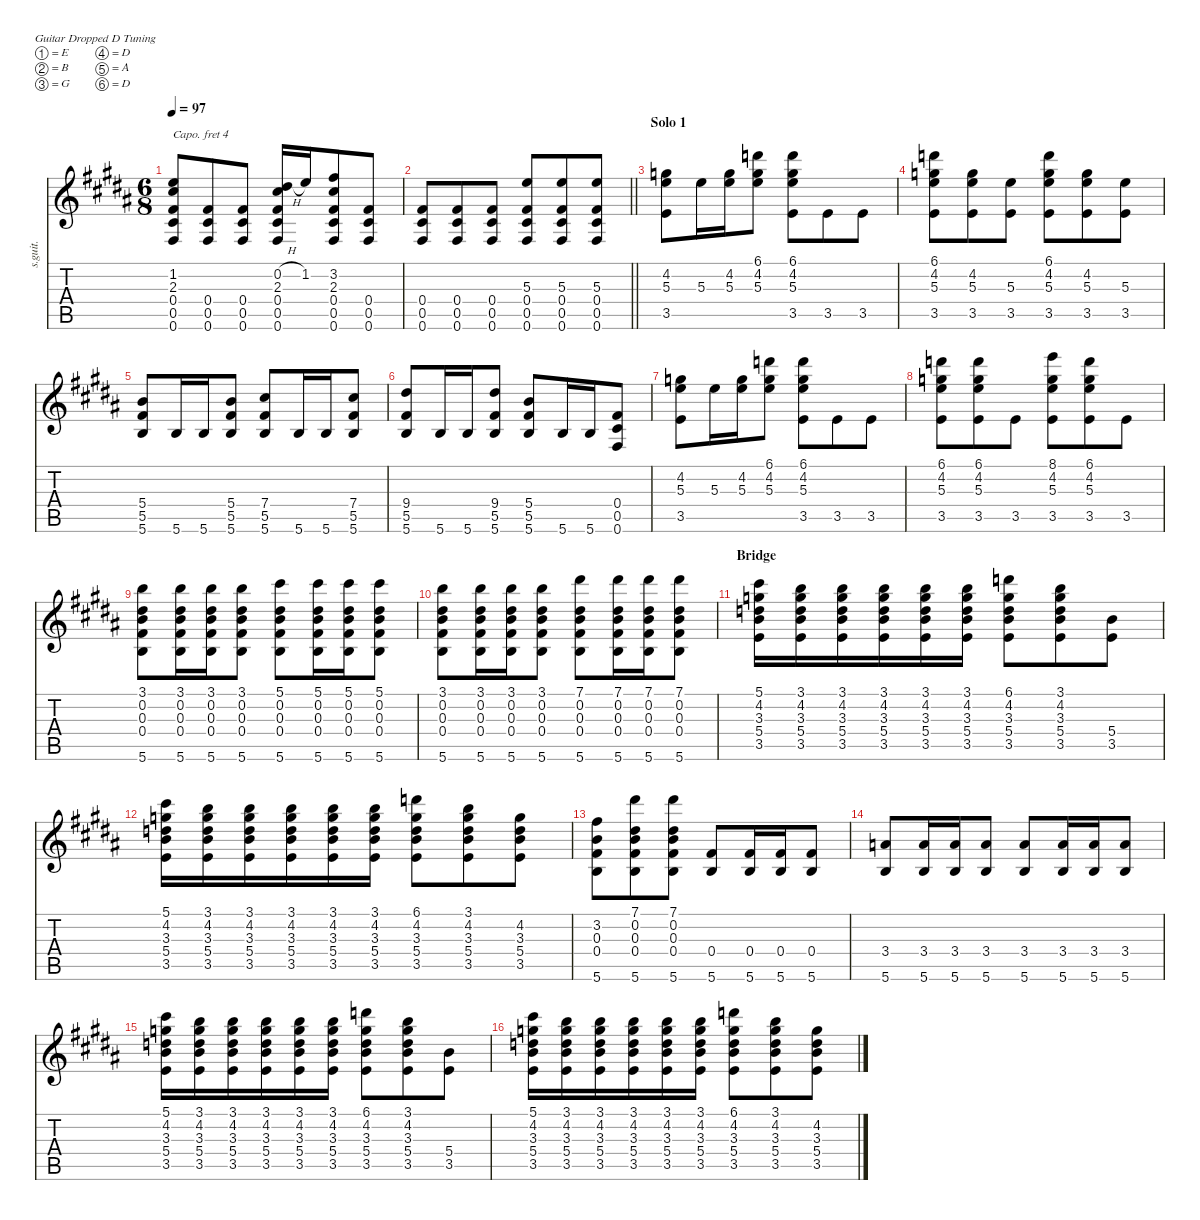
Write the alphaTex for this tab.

\defaultSystemsLayout 4
\hideDynamics
\bracketExtendMode nobrackets
\track ("Steel Guitar" "s.guit.") {instrument acousticguitarsteel}
\staff {score tabs}
\capo 4
\tuning (E4 B3 G3 D3 A2 D2)
\ts (6 8)
\tempo 97
\clef g2
\ks b
(1.2{acc forcenatural} 2.3{acc #} 0.6{acc #} 0.5{acc #} 0.4{acc #}).8{dy mf beam Up} (0.4{acc #} 0.5{acc #} 0.6{acc #}).8{beam Up} (0.6{acc #} 0.5{acc #} 0.4{acc #}).8{beam Up} (0.6{acc #} 0.5{acc #} 0.4{acc #} 2.3{acc #} 0.2{h acc #}).16{beam Up} 1.2{acc forcenatural}.16{beam Up} (3.2{acc #} 2.3{acc #} 0.4{acc #} 0.5{acc #} 0.6{acc #}).8{beam Up} (0.6{acc #} 0.5{acc #} 0.4{acc #}).8{beam Up} |
\barLineRight lightlight
(0.6{acc #} 0.5{acc #} 0.4{acc #}).8{beam Up} (0.6{acc #} 0.5{acc #} 0.4{acc #}).8{beam Up} (0.6{acc #} 0.5{acc #} 0.4{acc #}).8{beam Up} (0.6{acc #} 0.5{acc #} 0.4{acc #} 5.3{acc forcenatural}).8{beam Up} (0.6{acc #} 0.5{acc #} 0.4{acc #} 5.3{acc forcenatural}).8{beam Up} (0.6{acc #} 0.4{acc #} 0.5{acc #} 5.3{acc forcenatural}).8{beam Up} |
\section ("" "Solo 1")
(3.5{acc forcenatural} 5.3{acc forcenatural} 4.2{acc forcenatural}).8{beam Down} 5.3{acc forcenatural}.16{beam Down} (4.2{acc forcenatural} 5.3{acc forcenatural}).16{beam Down} (6.1{acc forcenatural} 5.3{acc forcenatural} 4.2{acc forcenatural}).8{beam Down} (3.5{acc forcenatural} 5.3{acc forcenatural} 4.2{acc forcenatural} 6.1{acc forcenatural}).8{beam Down} 3.5{acc forcenatural}.8{beam Down} 3.5{acc forcenatural}.8{beam Down} |
(3.5{acc forcenatural} 6.1{acc forcenatural} 4.2{acc forcenatural} 5.3{acc forcenatural}).8{beam Down} (4.2{acc forcenatural} 5.3{acc forcenatural} 3.5{acc forcenatural}).8{beam Down} (5.3{acc forcenatural} 3.5{acc forcenatural}).8{beam Down} (6.1{acc forcenatural} 5.3{acc forcenatural} 4.2{acc forcenatural} 3.5{acc forcenatural}).8{beam Down} (4.2{acc forcenatural} 5.3{acc forcenatural} 3.5{acc forcenatural}).8{beam Down} (5.3{acc forcenatural} 3.5{acc forcenatural}).8{beam Down} |
(5.6{acc forcenatural} 5.5{acc #} 5.4{acc forcenatural}).8{beam Up} 5.6{acc forcenatural}.16{beam Up} 5.6{acc forcenatural}.16{beam Up} (5.6{acc forcenatural} 5.5{acc #} 5.4{acc forcenatural}).8{beam Up} (5.6{acc forcenatural} 7.4{acc #} 5.5{acc #}).8{beam Up} 5.6{acc forcenatural}.16{beam Up} 5.6{acc forcenatural}.16{beam Up} (5.6{acc forcenatural} 5.5{acc #} 7.4{acc #}).8{beam Up} |
(9.4{acc #} 5.5{acc #} 5.6{acc forcenatural}).8{beam Up} 5.6{acc forcenatural}.16{beam Up} 5.6{acc forcenatural}.16{beam Up} (5.6{acc forcenatural} 5.5{acc #} 9.4{acc #}).8{beam Up} (5.6{acc forcenatural} 5.5{acc #} 5.4{acc forcenatural}).8{beam Up} 5.6{acc forcenatural}.16{beam Up} 5.6{acc forcenatural}.16{beam Up} (0.6{acc #} 0.5{acc #} 0.4{acc #}).8{beam Up} |
(3.5{acc forcenatural} 5.3{acc forcenatural} 4.2{acc forcenatural}).8{beam Down} 5.3{acc forcenatural}.16{beam Down} (4.2{acc forcenatural} 5.3{acc forcenatural}).16{beam Down} (6.1{acc forcenatural} 5.3{acc forcenatural} 4.2{acc forcenatural}).8{beam Down} (3.5{acc forcenatural} 5.3{acc forcenatural} 4.2{acc forcenatural} 6.1{acc forcenatural}).8{beam Down} 3.5{acc forcenatural}.8{beam Down} 3.5{acc forcenatural}.8{beam Down} |
(3.5{acc forcenatural} 5.3{acc forcenatural} 4.2{acc forcenatural} 6.1{acc forcenatural}).8{beam Down} (6.1{acc forcenatural} 5.3{acc forcenatural} 4.2{acc forcenatural} 3.5{acc forcenatural}).8{beam Down} 3.5{acc forcenatural}.8{beam Down} (8.1{acc forcenatural} 5.3{acc forcenatural} 4.2{acc forcenatural} 3.5{acc forcenatural}).8{beam Down} (6.1{acc forcenatural} 5.3{acc forcenatural} 4.2{acc forcenatural} 3.5{acc forcenatural}).8{beam Down} 3.5{acc forcenatural}.8{beam Down} |
(5.6{acc forcenatural} 0.4{acc #} 0.3{acc forcenatural} 0.2{acc #} 3.1{acc forcenatural}).8{beam Down} (5.6{acc forcenatural} 0.4{acc #} 0.3{acc forcenatural} 0.2{acc #} 3.1{acc forcenatural}).16{beam Down} (3.1{acc forcenatural} 0.4{acc #} 0.3{acc forcenatural} 0.2{acc #} 5.6{acc forcenatural}).16{beam Down} (3.1{acc forcenatural} 0.4{acc #} 0.3{acc forcenatural} 0.2{acc #} 5.6{acc forcenatural}).8{beam Down} (5.1{acc #} 0.4{acc #} 0.3{acc forcenatural} 0.2{acc #} 5.6{acc forcenatural}).8{beam Down} (5.1{acc #} 0.2{acc #} 0.3{acc forcenatural} 0.4{acc #} 5.6{acc forcenatural}).16{beam Down} (5.1{acc #} 0.4{acc #} 0.3{acc forcenatural} 0.2{acc #} 5.6{acc forcenatural}).16{beam Down} (5.1{acc #} 0.4{acc #} 0.3{acc forcenatural} 0.2{acc #} 5.6{acc forcenatural}).8{beam Down} |
(3.1{acc forcenatural} 0.4{acc #} 0.3{acc forcenatural} 0.2{acc #} 5.6{acc forcenatural}).8{beam Down} (5.6{acc forcenatural} 0.4{acc #} 0.3{acc forcenatural} 0.2{acc #} 3.1{acc forcenatural}).16{beam Down} (3.1{acc forcenatural} 0.4{acc #} 0.3{acc forcenatural} 0.2{acc #} 5.6{acc forcenatural}).16{beam Down} (3.1{acc forcenatural} 0.4{acc #} 0.3{acc forcenatural} 0.2{acc #} 5.6{acc forcenatural}).8{beam Down} (7.1{acc #} 0.4{acc #} 0.3{acc forcenatural} 0.2{acc #} 5.6{acc forcenatural}).8{beam Down} (7.1{acc #} 0.2{acc #} 0.3{acc forcenatural} 0.4{acc #} 5.6{acc forcenatural}).16{beam Down} (7.1{acc #} 0.4{acc #} 0.3{acc forcenatural} 0.2{acc #} 5.6{acc forcenatural}).16{beam Down} (7.1{acc #} 0.3{acc forcenatural} 0.4{acc #} 0.2{acc #} 5.6{acc forcenatural}).8{beam Down} |
\section ("" "Bridge")
(3.5{acc forcenatural} 5.4{acc forcenatural} 3.3{acc forcenatural} 4.2{acc forcenatural} 5.1{acc #}).16{beam Down} (3.1{acc forcenatural} 3.5{acc forcenatural} 5.4{acc forcenatural} 3.3{acc forcenatural} 4.2{acc forcenatural}).16{beam Down} (3.1{acc forcenatural} 3.5{acc forcenatural} 5.4{acc forcenatural} 3.3{acc forcenatural} 4.2{acc forcenatural}).16{beam Down} (3.1{acc forcenatural} 3.5{acc forcenatural} 5.4{acc forcenatural} 3.3{acc forcenatural} 4.2{acc forcenatural}).16{beam Down} (3.1{acc forcenatural} 3.5{acc forcenatural} 5.4{acc forcenatural} 3.3{acc forcenatural} 4.2{acc forcenatural}).16{beam Down} (3.1{acc forcenatural} 3.5{acc forcenatural} 5.4{acc forcenatural} 3.3{acc forcenatural} 4.2{acc forcenatural}).16{beam Down} (6.1{acc forcenatural} 3.5{acc forcenatural} 5.4{acc forcenatural} 3.3{acc forcenatural} 4.2{acc forcenatural}).8{beam Down} (3.1{acc forcenatural} 3.5{acc forcenatural} 5.4{acc forcenatural} 3.3{acc forcenatural} 4.2{acc forcenatural}).8{beam Down} (3.5{acc forcenatural} 5.4{acc forcenatural}).8{beam Down} |
(3.5{acc forcenatural} 5.4{acc forcenatural} 3.3{acc forcenatural} 4.2{acc forcenatural} 5.1{acc #}).16{beam Down} (3.1{acc forcenatural} 3.5{acc forcenatural} 5.4{acc forcenatural} 3.3{acc forcenatural} 4.2{acc forcenatural}).16{beam Down} (3.1{acc forcenatural} 3.5{acc forcenatural} 5.4{acc forcenatural} 3.3{acc forcenatural} 4.2{acc forcenatural}).16{beam Down} (3.1{acc forcenatural} 3.5{acc forcenatural} 5.4{acc forcenatural} 3.3{acc forcenatural} 4.2{acc forcenatural}).16{beam Down} (3.1{acc forcenatural} 3.5{acc forcenatural} 5.4{acc forcenatural} 3.3{acc forcenatural} 4.2{acc forcenatural}).16{beam Down} (3.1{acc forcenatural} 3.5{acc forcenatural} 5.4{acc forcenatural} 3.3{acc forcenatural} 4.2{acc forcenatural}).16{beam Down} (6.1{acc forcenatural} 3.5{acc forcenatural} 5.4{acc forcenatural} 3.3{acc forcenatural} 4.2{acc forcenatural}).8{beam Down} (3.1{acc forcenatural} 3.5{acc forcenatural} 5.4{acc forcenatural} 3.3{acc forcenatural} 4.2{acc forcenatural}).8{beam Down} (3.5{acc forcenatural} 5.4{acc forcenatural} 4.2{acc forcenatural} 3.3{acc forcenatural}).8{beam Down} |
(3.2{acc #} 0.3{acc forcenatural} 0.4{acc #} 5.6{acc forcenatural}).8{beam Down} (7.1{acc #} 5.6{acc forcenatural} 0.4{acc #} 0.3{acc forcenatural} 0.2{acc #}).8{beam Down} (7.1{acc #} 5.6{acc forcenatural} 0.4{acc #} 0.2{acc #} 0.3{acc forcenatural}).8{beam Down} (5.6{acc forcenatural} 0.4{acc #}).8{beam Up} (5.6{acc forcenatural} 0.4{acc #}).16{beam Up} (5.6{acc forcenatural} 0.4{acc #}).16{beam Up} (5.6{acc forcenatural} 0.4{acc #}).8{beam Up} |
(5.6{acc forcenatural} 3.4{acc forcenatural}).8{beam Up} (5.6{acc forcenatural} 3.4{acc forcenatural}).16{beam Up} (5.6{acc forcenatural} 3.4{acc forcenatural}).16{beam Up} (5.6{acc forcenatural} 3.4{acc forcenatural}).8{beam Up} (5.6{acc forcenatural} 3.4{acc forcenatural}).8{beam Up} (5.6{acc forcenatural} 3.4{acc forcenatural}).16{beam Up} (5.6{acc forcenatural} 3.4{acc forcenatural}).16{beam Up} (5.6{acc forcenatural} 3.4{acc forcenatural}).8{beam Up} |
(3.5{acc forcenatural} 5.4{acc forcenatural} 3.3{acc forcenatural} 4.2{acc forcenatural} 5.1{acc #}).16{beam Down} (3.1{acc forcenatural} 3.5{acc forcenatural} 5.4{acc forcenatural} 3.3{acc forcenatural} 4.2{acc forcenatural}).16{beam Down} (3.1{acc forcenatural} 3.5{acc forcenatural} 5.4{acc forcenatural} 3.3{acc forcenatural} 4.2{acc forcenatural}).16{beam Down} (3.1{acc forcenatural} 3.5{acc forcenatural} 5.4{acc forcenatural} 3.3{acc forcenatural} 4.2{acc forcenatural}).16{beam Down} (3.1{acc forcenatural} 3.5{acc forcenatural} 5.4{acc forcenatural} 3.3{acc forcenatural} 4.2{acc forcenatural}).16{beam Down} (3.1{acc forcenatural} 3.5{acc forcenatural} 5.4{acc forcenatural} 3.3{acc forcenatural} 4.2{acc forcenatural}).16{beam Down} (6.1{acc forcenatural} 3.5{acc forcenatural} 5.4{acc forcenatural} 3.3{acc forcenatural} 4.2{acc forcenatural}).8{beam Down} (3.1{acc forcenatural} 3.5{acc forcenatural} 5.4{acc forcenatural} 3.3{acc forcenatural} 4.2{acc forcenatural}).8{beam Down} (3.5{acc forcenatural} 5.4{acc forcenatural}).8{beam Down} |
(3.5{acc forcenatural} 5.4{acc forcenatural} 3.3{acc forcenatural} 4.2{acc forcenatural} 5.1{acc #}).16{beam Down} (3.1{acc forcenatural} 3.5{acc forcenatural} 5.4{acc forcenatural} 3.3{acc forcenatural} 4.2{acc forcenatural}).16{beam Down} (3.1{acc forcenatural} 3.5{acc forcenatural} 5.4{acc forcenatural} 3.3{acc forcenatural} 4.2{acc forcenatural}).16{beam Down} (3.1{acc forcenatural} 3.5{acc forcenatural} 5.4{acc forcenatural} 3.3{acc forcenatural} 4.2{acc forcenatural}).16{beam Down} (3.1{acc forcenatural} 3.5{acc forcenatural} 5.4{acc forcenatural} 3.3{acc forcenatural} 4.2{acc forcenatural}).16{beam Down} (3.1{acc forcenatural} 3.5{acc forcenatural} 5.4{acc forcenatural} 3.3{acc forcenatural} 4.2{acc forcenatural}).16{beam Down} (6.1{acc forcenatural} 3.5{acc forcenatural} 5.4{acc forcenatural} 3.3{acc forcenatural} 4.2{acc forcenatural}).8{beam Down} (3.1{acc forcenatural} 3.5{acc forcenatural} 5.4{acc forcenatural} 3.3{acc forcenatural} 4.2{acc forcenatural}).8{beam Down} (3.5{acc forcenatural} 5.4{acc forcenatural} 4.2{acc forcenatural} 3.3{acc forcenatural}).8{beam Down}
